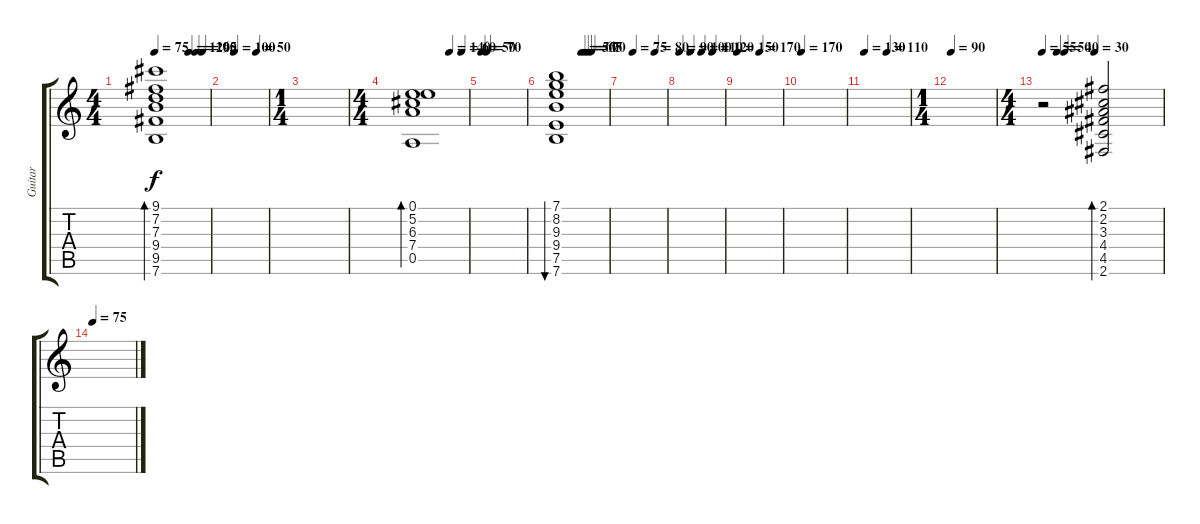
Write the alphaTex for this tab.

\track ("Guitar" "Guitar") {instrument acousticguitarsteel}
\staff {score tabs}
\tuning (E4 B3 G3 D3 A2 E2) {hide}
\ts (4 4)
\tempo 75
\tempo (120 0.625)
\tempo (160 0.75)
\tempo (95 0.875)
\tempo 75
\clef g2
\ks c
(9.1 7.2 7.3 9.4 9.5 7.6).1{bd 240 dy f instrument acousticguitarsteel} |
\tempo (100 0.25)
\tempo (50 0.75)
|
\ts (1 4)
|
\ts (4 4)
\tempo (140 0.625)
\tempo (60 0.875)
(0.1 5.2 6.3 7.4 0.5).1{bd 240} |
\tempo 50
\tempo (70 0.125)
|
\tempo (50 0.5)
\tempo (60 0.5625)
\tempo (65 0.625)
\tempo (70 0.6875)
(7.1 8.2 9.3 9.4 7.5 7.6).1{bu 240} |
\tempo (75 0.25)
\tempo (80 0.75)
|
\tempo 90
\tempo (100 0.25)
\tempo (110 0.5)
\tempo (120 0.75)
|
\tempo 150
\tempo (170 0.5)
|
\tempo 170
|
\tempo 130
\tempo (110 0.5)
|
\ts (1 4)
\tempo 90
|
\ts (4 4)
\tempo 55
\tempo (50 0.125)
\tempo (40 0.1875)
\tempo (30 0.4375)
r.2 (2.1 2.2 3.3 4.4 4.5 2.6).2{bd 120} |
\tempo 75
